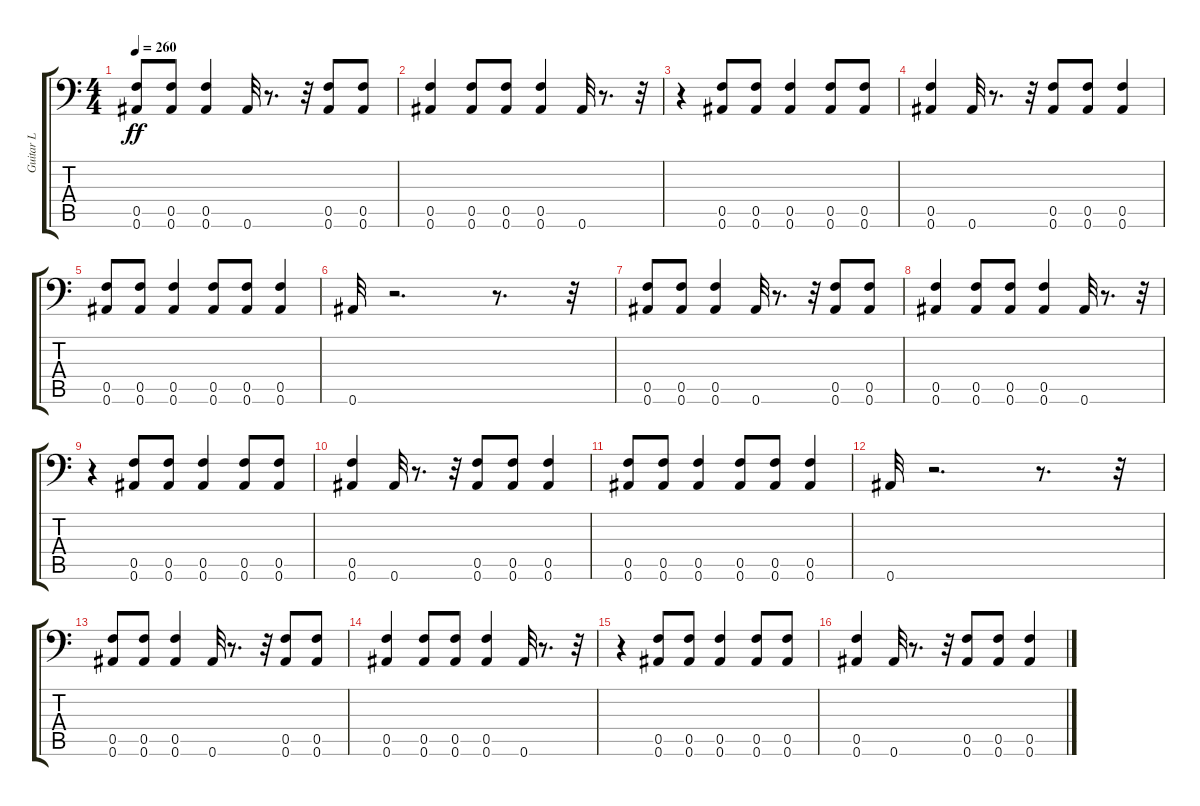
\track ("Guitar L" "Guitar L") {instrument distortionguitar}
\staff {score tabs}
\tuning (C4 G3 Eb3 Bb2 F2 Bb1) {hide}
\ts (4 4)
\tempo 260
\clef f4
\ks c
(0.5 0.6).8{dy ff} (0.5 0.6).8 (0.5 0.6).4 0.6.32 r.8{d} r.32 (0.5 0.6).8 (0.5 0.6).8 |
(0.5 0.6).4 (0.5 0.6).8 (0.5 0.6).8 (0.5 0.6).4 0.6.32 r.8{d} r.32 |
r.4 (0.5 0.6).8 (0.5 0.6).8 (0.5 0.6).4 (0.5 0.6).8 (0.5 0.6).8 |
(0.5 0.6).4 0.6.32 r.8{d} r.32 (0.5 0.6).8 (0.5 0.6).8 (0.5 0.6).4 |
(0.5 0.6).8 (0.5 0.6).8 (0.5 0.6).4 (0.5 0.6).8 (0.5 0.6).8 (0.5 0.6).4 |
0.6.32 r.2{d} r.8{d} r.32 |
(0.5 0.6).8 (0.5 0.6).8 (0.5 0.6).4 0.6.32 r.8{d} r.32 (0.5 0.6).8 (0.5 0.6).8 |
(0.5 0.6).4 (0.5 0.6).8 (0.5 0.6).8 (0.5 0.6).4 0.6.32 r.8{d} r.32 |
r.4 (0.5 0.6).8 (0.5 0.6).8 (0.5 0.6).4 (0.5 0.6).8 (0.5 0.6).8 |
(0.5 0.6).4 0.6.32 r.8{d} r.32 (0.5 0.6).8 (0.5 0.6).8 (0.5 0.6).4 |
(0.5 0.6).8 (0.5 0.6).8 (0.5 0.6).4 (0.5 0.6).8 (0.5 0.6).8 (0.5 0.6).4 |
0.6.32 r.2{d} r.8{d} r.32 |
(0.5 0.6).8 (0.5 0.6).8 (0.5 0.6).4 0.6.32 r.8{d} r.32 (0.5 0.6).8 (0.5 0.6).8 |
(0.5 0.6).4 (0.5 0.6).8 (0.5 0.6).8 (0.5 0.6).4 0.6.32 r.8{d} r.32 |
r.4 (0.5 0.6).8 (0.5 0.6).8 (0.5 0.6).4 (0.5 0.6).8 (0.5 0.6).8 |
(0.5 0.6).4 0.6.32 r.8{d} r.32 (0.5 0.6).8 (0.5 0.6).8 (0.5 0.6).4
